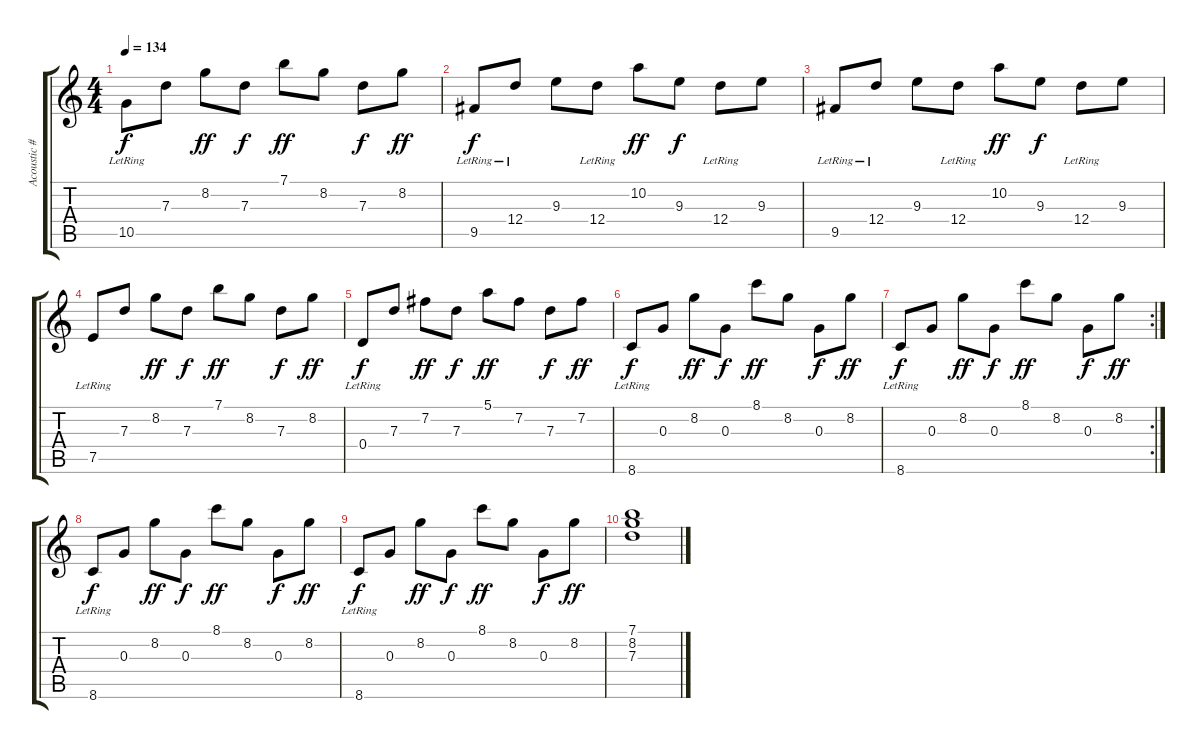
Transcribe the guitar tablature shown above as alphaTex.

\track ("Acoustic #1" "Acoustic #") {instrument acousticguitarsteel}
\staff {score tabs}
\tuning (E4 B3 G3 D3 A2 E2) {hide}
\ts (4 4)
\tempo 134
\clef g2
\ks c
10.5{lr}.8{dy f} 7.3.8 8.2.8{dy ff} 7.3.8{dy f} 7.1.8{dy ff} 8.2.8 7.3.8{dy f} 8.2.8{dy ff} |
9.5{lr}.8{dy f} 12.4{lr}.8 9.3.8 12.4{lr}.8 10.2.8{dy ff} 9.3.8{dy f} 12.4{lr}.8 9.3.8 |
9.5{lr}.8 12.4{lr}.8 9.3.8 12.4{lr}.8 10.2.8{dy ff} 9.3.8{dy f} 12.4{lr}.8 9.3.8 |
7.5{lr}.8 7.3.8 8.2.8{dy ff} 7.3.8{dy f} 7.1.8{dy ff} 8.2.8 7.3.8{dy f} 8.2.8{dy ff} |
0.4{lr}.8{dy f} 7.3.8 7.2.8{dy ff} 7.3.8{dy f} 5.1.8{dy ff} 7.2.8 7.3.8{dy f} 7.2.8{dy ff} |
8.6{lr}.8{dy f} 0.3.8 8.2.8{dy ff} 0.3.8{dy f} 8.1.8{dy ff} 8.2.8 0.3.8{dy f} 8.2.8{dy ff} |
\rc 2
8.6{lr}.8{dy f} 0.3.8 8.2.8{dy ff} 0.3.8{dy f} 8.1.8{dy ff} 8.2.8 0.3.8{dy f} 8.2.8{dy ff} |
8.6{lr}.8{dy f} 0.3.8 8.2.8{dy ff} 0.3.8{dy f} 8.1.8{dy ff} 8.2.8 0.3.8{dy f} 8.2.8{dy ff} |
8.6{lr}.8{dy f} 0.3.8 8.2.8{dy ff} 0.3.8{dy f} 8.1.8{dy ff} 8.2.8 0.3.8{dy f} 8.2.8{dy ff} |
(7.1 8.2 7.3).1
